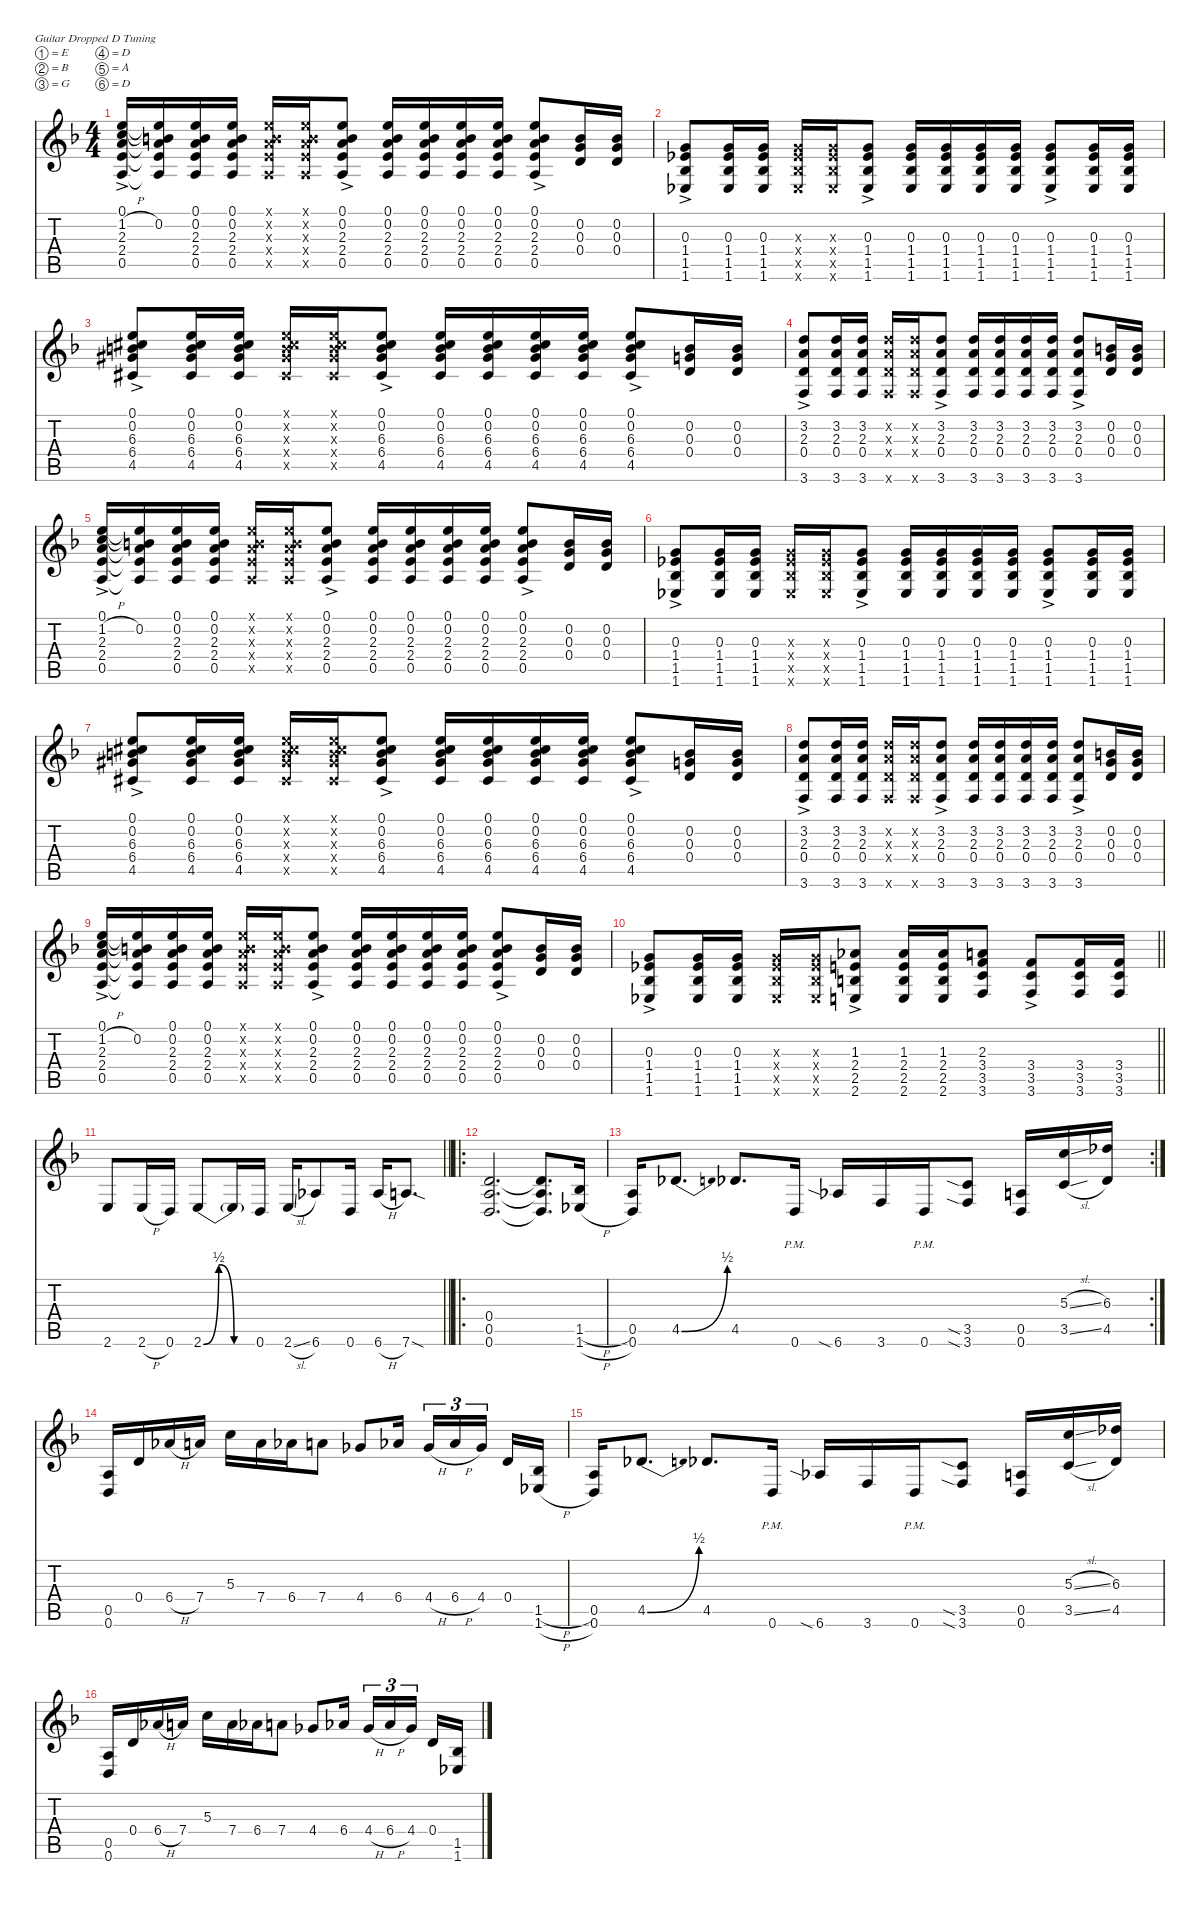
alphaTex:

\defaultSystemsLayout 4
\hideDynamics
\bracketExtendMode nobrackets
\singleTrackTrackNamePolicy hidden
\multiTrackTrackNamePolicy hidden
\otherSystemsTrackNameOrientation horizontal
\track ("Guitar 1" "Guitar 1") {defaultSystemsLayout 4 mute instrument distortionguitar}
\staff {score tabs}
\tuning (E4 B3 G3 D3 A2 D2)
\ts (4 4)
\tempo (89 hide)
\clef g2
\ks dminor
(0.1{ac acc forcenatural} 1.2{h ac acc forcenatural} 2.3{ac acc forcenatural} 2.4{ac acc forcenatural} 0.5{ac acc forcenatural}).16{dy ff beam Up} (0.1{t acc forcenatural} 0.2{acc forcenatural} 2.3{t acc forcenatural} 2.4{t acc forcenatural} 0.5{t acc forcenatural}).16{beam Up} (0.1{acc forcenatural} 0.2{acc forcenatural} 2.3{acc forcenatural} 2.4{acc forcenatural} 0.5{acc forcenatural}).16{beam Up} (0.1{acc forcenatural} 0.2{acc forcenatural} 2.3{acc forcenatural} 2.4{acc forcenatural} 0.5{acc forcenatural}).16{beam Up} (0.1{x acc forcenatural} 0.2{x acc forcenatural} 2.3{x acc forcenatural} 2.4{x acc forcenatural} 0.5{x acc forcenatural}).16{beam Up} (0.1{x acc forcenatural} 0.2{x acc forcenatural} 2.3{x acc forcenatural} 2.4{x acc forcenatural} 0.5{x acc forcenatural}).16{beam Up} (0.1{ac acc forcenatural} 0.2{ac acc forcenatural} 2.3{ac acc forcenatural} 2.4{ac acc forcenatural} 0.5{ac acc forcenatural}).8{beam Up} (0.1{acc forcenatural} 0.2{acc forcenatural} 2.3{acc forcenatural} 2.4{acc forcenatural} 0.5{acc forcenatural}).16{beam Up} (0.1{acc forcenatural} 0.2{acc forcenatural} 2.3{acc forcenatural} 2.4{acc forcenatural} 0.5{acc forcenatural}).16{beam Up} (0.1{acc forcenatural} 0.2{acc forcenatural} 2.3{acc forcenatural} 2.4{acc forcenatural} 0.5{acc forcenatural}).16{beam Up} (0.1{acc forcenatural} 0.2{acc forcenatural} 2.3{acc forcenatural} 2.4{acc forcenatural} 0.5{acc forcenatural}).16{beam Up} (0.1{ac acc forcenatural} 0.2{ac acc forcenatural} 2.3{ac acc forcenatural} 2.4{ac acc forcenatural} 0.5{ac acc forcenatural}).8{beam Up} (0.2{acc forcenatural} 0.3{acc forcenatural} 0.4{acc forcenatural}).16{beam Up} (0.2{acc forcenatural} 0.3{acc forcenatural} 0.4{acc forcenatural}).16{beam Up} |
\tempo (88 hide)
(0.3{ac acc forcenatural} 1.4{ac acc b} 1.5{ac acc b} 1.6{ac acc b}).8{beam Up} (0.3{acc forcenatural} 1.4{acc b} 1.5{acc b} 1.6{acc b}).16{beam Up} (0.3{acc forcenatural} 1.4{acc b} 1.5{acc b} 1.6{acc b}).16{beam Up} (0.3{x acc forcenatural} 1.4{x acc b} 1.5{x acc b} 1.6{x acc b}).16{beam Up} (0.3{x acc forcenatural} 1.4{x acc b} 1.5{x acc b} 1.6{x acc b}).16{beam Up} (0.3{ac acc forcenatural} 1.4{ac acc b} 1.5{ac acc b} 1.6{ac acc b}).8{beam Up} (0.3{acc forcenatural} 1.4{acc b} 1.5{acc b} 1.6{acc b}).16{beam Up} (0.3{acc forcenatural} 1.4{acc b} 1.5{acc b} 1.6{acc b}).16{beam Up} (0.3{acc forcenatural} 1.4{acc b} 1.5{acc b} 1.6{acc b}).16{beam Up} (0.3{acc forcenatural} 1.4{acc b} 1.5{acc b} 1.6{acc b}).16{beam Up} (0.3{ac acc forcenatural} 1.4{ac acc b} 1.5{ac acc b} 1.6{ac acc b}).8{beam Up} (0.3{acc forcenatural} 1.4{acc b} 1.5{acc b} 1.6{acc b}).16{beam Up} (0.3{acc forcenatural} 1.4{acc b} 1.5{acc b} 1.6{acc b}).16{beam Up} |
\tempo (89 hide)
(0.1{ac acc forcenatural} 0.2{ac acc forcenatural} 6.3{ac acc #} 6.4{ac acc #} 4.5{ac acc #}).8{dy mp beam Up} (0.1{acc forcenatural} 0.2{acc forcenatural} 6.3{acc #} 6.4{acc #} 4.5{acc #}).16{dy mf beam Up} (0.1{acc forcenatural} 0.2{acc forcenatural} 6.3{acc #} 6.4{acc #} 4.5{acc #}).16{beam Up} (0.1{x acc forcenatural} 0.2{x acc forcenatural} 6.3{x acc #} 6.4{x acc #} 4.5{x acc #}).16{beam Up} (0.1{x acc forcenatural} 0.2{x acc forcenatural} 6.3{x acc #} 6.4{x acc #} 4.5{x acc #}).16{beam Up} (0.1{ac acc forcenatural} 0.2{ac acc forcenatural} 6.3{ac acc #} 6.4{ac acc #} 4.5{ac acc #}).8{beam Up} (0.1{acc forcenatural} 0.2{acc forcenatural} 6.3{acc #} 6.4{acc #} 4.5{acc #}).16{beam Up} (0.1{acc forcenatural} 0.2{acc forcenatural} 6.3{acc #} 6.4{acc #} 4.5{acc #}).16{beam Up} (0.1{acc forcenatural} 0.2{acc forcenatural} 6.3{acc #} 6.4{acc #} 4.5{acc #}).16{beam Up} (0.1{acc forcenatural} 0.2{acc forcenatural} 6.3{acc #} 6.4{acc #} 4.5{acc #}).16{beam Up} (0.1{ac acc forcenatural} 0.2{ac acc forcenatural} 6.3{ac acc #} 6.4{ac acc #} 4.5{ac acc #}).8{beam Up} (0.2{acc forcenatural} 0.3{acc forcenatural} 0.4{acc forcenatural}).16{beam Up} (0.2{acc forcenatural} 0.3{acc forcenatural} 0.4{acc forcenatural}).16{beam Up} |
\tempo (88 hide)
(3.2{ac acc forcenatural} 2.3{ac acc forcenatural} 0.4{ac acc forcenatural} 3.6{ac acc forcenatural}).8{dy ff beam Up} (3.2{acc forcenatural} 2.3{acc forcenatural} 0.4{acc forcenatural} 3.6{acc forcenatural}).16{beam Up} (3.2{acc forcenatural} 2.3{acc forcenatural} 0.4{acc forcenatural} 3.6{acc forcenatural}).16{beam Up} (3.2{x acc forcenatural} 2.3{x acc forcenatural} 0.4{x acc forcenatural} 3.6{x acc forcenatural}).16{beam Up} (3.2{x acc forcenatural} 2.3{x acc forcenatural} 0.4{x acc forcenatural} 3.6{x acc forcenatural}).16{beam Up} (3.2{ac acc forcenatural} 2.3{ac acc forcenatural} 0.4{ac acc forcenatural} 3.6{ac acc forcenatural}).8{beam Up} (3.2{acc forcenatural} 2.3{acc forcenatural} 0.4{acc forcenatural} 3.6{acc forcenatural}).16{beam Up} (3.2{acc forcenatural} 2.3{acc forcenatural} 0.4{acc forcenatural} 3.6{acc forcenatural}).16{beam Up} (3.2{acc forcenatural} 2.3{acc forcenatural} 0.4{acc forcenatural} 3.6{acc forcenatural}).16{beam Up} (3.2{acc forcenatural} 2.3{acc forcenatural} 0.4{acc forcenatural} 3.6{acc forcenatural}).16{beam Up} (3.2{ac acc forcenatural} 2.3{ac acc forcenatural} 0.4{ac acc forcenatural} 3.6{ac acc forcenatural}).8{beam Up} (0.2{acc forcenatural} 0.3{acc forcenatural} 0.4{acc forcenatural}).16{beam Up} (0.2{acc forcenatural} 0.3{acc forcenatural} 0.4{acc forcenatural}).16{beam Up} |
\tempo (89 hide)
\tempo (88 0.99375 hide)
(0.1{ac acc forcenatural} 1.2{h ac acc forcenatural} 2.3{ac acc forcenatural} 2.4{ac acc forcenatural} 0.5{ac acc forcenatural}).16{beam Up} (0.1{t acc forcenatural} 0.2{acc forcenatural} 2.3{t acc forcenatural} 2.4{t acc forcenatural} 0.5{t acc forcenatural}).16{beam Up} (0.1{acc forcenatural} 0.2{acc forcenatural} 2.3{acc forcenatural} 2.4{acc forcenatural} 0.5{acc forcenatural}).16{beam Up} (0.1{acc forcenatural} 0.2{acc forcenatural} 2.3{acc forcenatural} 2.4{acc forcenatural} 0.5{acc forcenatural}).16{beam Up} (0.1{x acc forcenatural} 0.2{x acc forcenatural} 2.3{x acc forcenatural} 2.4{x acc forcenatural} 0.5{x acc forcenatural}).16{beam Up} (0.1{x acc forcenatural} 0.2{x acc forcenatural} 2.3{x acc forcenatural} 2.4{x acc forcenatural} 0.5{x acc forcenatural}).16{beam Up} (0.1{ac acc forcenatural} 0.2{ac acc forcenatural} 2.3{ac acc forcenatural} 2.4{ac acc forcenatural} 0.5{ac acc forcenatural}).8{beam Up} (0.1{acc forcenatural} 0.2{acc forcenatural} 2.3{acc forcenatural} 2.4{acc forcenatural} 0.5{acc forcenatural}).16{beam Up} (0.1{acc forcenatural} 0.2{acc forcenatural} 2.3{acc forcenatural} 2.4{acc forcenatural} 0.5{acc forcenatural}).16{beam Up} (0.1{acc forcenatural} 0.2{acc forcenatural} 2.3{acc forcenatural} 2.4{acc forcenatural} 0.5{acc forcenatural}).16{beam Up} (0.1{acc forcenatural} 0.2{acc forcenatural} 2.3{acc forcenatural} 2.4{acc forcenatural} 0.5{acc forcenatural}).16{beam Up} (0.1{ac acc forcenatural} 0.2{ac acc forcenatural} 2.3{ac acc forcenatural} 2.4{ac acc forcenatural} 0.5{ac acc forcenatural}).8{beam Up} (0.2{acc forcenatural} 0.3{acc forcenatural} 0.4{acc forcenatural}).16{beam Up} (0.2{acc forcenatural} 0.3{acc forcenatural} 0.4{acc forcenatural}).16{beam Up} |
(0.3{ac acc forcenatural} 1.4{ac acc b} 1.5{ac acc b} 1.6{ac acc b}).8{beam Up} (0.3{acc forcenatural} 1.4{acc b} 1.5{acc b} 1.6{acc b}).16{beam Up} (0.3{acc forcenatural} 1.4{acc b} 1.5{acc b} 1.6{acc b}).16{beam Up} (0.3{x acc forcenatural} 1.4{x acc b} 1.5{x acc b} 1.6{x acc b}).16{beam Up} (0.3{x acc forcenatural} 1.4{x acc b} 1.5{x acc b} 1.6{x acc b}).16{beam Up} (0.3{ac acc forcenatural} 1.4{ac acc b} 1.5{ac acc b} 1.6{ac acc b}).8{beam Up} (0.3{acc forcenatural} 1.4{acc b} 1.5{acc b} 1.6{acc b}).16{beam Up} (0.3{acc forcenatural} 1.4{acc b} 1.5{acc b} 1.6{acc b}).16{beam Up} (0.3{acc forcenatural} 1.4{acc b} 1.5{acc b} 1.6{acc b}).16{beam Up} (0.3{acc forcenatural} 1.4{acc b} 1.5{acc b} 1.6{acc b}).16{beam Up} (0.3{ac acc forcenatural} 1.4{ac acc b} 1.5{ac acc b} 1.6{ac acc b}).8{beam Up} (0.3{acc forcenatural} 1.4{acc b} 1.5{acc b} 1.6{acc b}).16{beam Up} (0.3{acc forcenatural} 1.4{acc b} 1.5{acc b} 1.6{acc b}).16{beam Up} |
\tempo (89 0.00625 hide)
\tempo (88 0.99375 hide)
(0.1{ac acc forcenatural} 0.2{ac acc forcenatural} 6.3{ac acc #} 6.4{ac acc #} 4.5{ac acc #}).8{dy mp beam Up} (0.1{acc forcenatural} 0.2{acc forcenatural} 6.3{acc #} 6.4{acc #} 4.5{acc #}).16{dy mf beam Up} (0.1{acc forcenatural} 0.2{acc forcenatural} 6.3{acc #} 6.4{acc #} 4.5{acc #}).16{beam Up} (0.1{x acc forcenatural} 0.2{x acc forcenatural} 6.3{x acc #} 6.4{x acc #} 4.5{x acc #}).16{beam Up} (0.1{x acc forcenatural} 0.2{x acc forcenatural} 6.3{x acc #} 6.4{x acc #} 4.5{x acc #}).16{beam Up} (0.1{ac acc forcenatural} 0.2{ac acc forcenatural} 6.3{ac acc #} 6.4{ac acc #} 4.5{ac acc #}).8{beam Up} (0.1{acc forcenatural} 0.2{acc forcenatural} 6.3{acc #} 6.4{acc #} 4.5{acc #}).16{beam Up} (0.1{acc forcenatural} 0.2{acc forcenatural} 6.3{acc #} 6.4{acc #} 4.5{acc #}).16{beam Up} (0.1{acc forcenatural} 0.2{acc forcenatural} 6.3{acc #} 6.4{acc #} 4.5{acc #}).16{beam Up} (0.1{acc forcenatural} 0.2{acc forcenatural} 6.3{acc #} 6.4{acc #} 4.5{acc #}).16{beam Up} (0.1{ac acc forcenatural} 0.2{ac acc forcenatural} 6.3{ac acc #} 6.4{ac acc #} 4.5{ac acc #}).8{beam Up} (0.2{acc forcenatural} 0.3{acc forcenatural} 0.4{acc forcenatural}).16{beam Up} (0.2{acc forcenatural} 0.3{acc forcenatural} 0.4{acc forcenatural}).16{beam Up} |
(3.2{ac acc forcenatural} 2.3{ac acc forcenatural} 0.4{ac acc forcenatural} 3.6{ac acc forcenatural}).8{dy ff beam Up} (3.2{acc forcenatural} 2.3{acc forcenatural} 0.4{acc forcenatural} 3.6{acc forcenatural}).16{beam Up} (3.2{acc forcenatural} 2.3{acc forcenatural} 0.4{acc forcenatural} 3.6{acc forcenatural}).16{beam Up} (3.2{x acc forcenatural} 2.3{x acc forcenatural} 0.4{x acc forcenatural} 3.6{x acc forcenatural}).16{beam Up} (3.2{x acc forcenatural} 2.3{x acc forcenatural} 0.4{x acc forcenatural} 3.6{x acc forcenatural}).16{beam Up} (3.2{ac acc forcenatural} 2.3{ac acc forcenatural} 0.4{ac acc forcenatural} 3.6{ac acc forcenatural}).8{beam Up} (3.2{acc forcenatural} 2.3{acc forcenatural} 0.4{acc forcenatural} 3.6{acc forcenatural}).16{beam Up} (3.2{acc forcenatural} 2.3{acc forcenatural} 0.4{acc forcenatural} 3.6{acc forcenatural}).16{beam Up} (3.2{acc forcenatural} 2.3{acc forcenatural} 0.4{acc forcenatural} 3.6{acc forcenatural}).16{beam Up} (3.2{acc forcenatural} 2.3{acc forcenatural} 0.4{acc forcenatural} 3.6{acc forcenatural}).16{beam Up} (3.2{ac acc forcenatural} 2.3{ac acc forcenatural} 0.4{ac acc forcenatural} 3.6{ac acc forcenatural}).8{beam Up} (0.2{acc forcenatural} 0.3{acc forcenatural} 0.4{acc forcenatural}).16{beam Up} (0.2{acc forcenatural} 0.3{acc forcenatural} 0.4{acc forcenatural}).16{beam Up} |
\tempo (89 hide)
(0.1{ac acc forcenatural} 1.2{h ac acc forcenatural} 2.3{ac acc forcenatural} 2.4{ac acc forcenatural} 0.5{ac acc forcenatural}).16{beam Up} (0.1{t acc forcenatural} 0.2{acc forcenatural} 2.3{t acc forcenatural} 2.4{t acc forcenatural} 0.5{t acc forcenatural}).16{beam Up} (0.1{acc forcenatural} 0.2{acc forcenatural} 2.3{acc forcenatural} 2.4{acc forcenatural} 0.5{acc forcenatural}).16{beam Up} (0.1{acc forcenatural} 0.2{acc forcenatural} 2.3{acc forcenatural} 2.4{acc forcenatural} 0.5{acc forcenatural}).16{beam Up} (0.1{x acc forcenatural} 0.2{x acc forcenatural} 2.3{x acc forcenatural} 2.4{x acc forcenatural} 0.5{x acc forcenatural}).16{beam Up} (0.1{x acc forcenatural} 0.2{x acc forcenatural} 2.3{x acc forcenatural} 2.4{x acc forcenatural} 0.5{x acc forcenatural}).16{beam Up} (0.1{ac acc forcenatural} 0.2{ac acc forcenatural} 2.3{ac acc forcenatural} 2.4{ac acc forcenatural} 0.5{ac acc forcenatural}).8{beam Up} (0.1{acc forcenatural} 0.2{acc forcenatural} 2.3{acc forcenatural} 2.4{acc forcenatural} 0.5{acc forcenatural}).16{beam Up} (0.1{acc forcenatural} 0.2{acc forcenatural} 2.3{acc forcenatural} 2.4{acc forcenatural} 0.5{acc forcenatural}).16{beam Up} (0.1{acc forcenatural} 0.2{acc forcenatural} 2.3{acc forcenatural} 2.4{acc forcenatural} 0.5{acc forcenatural}).16{beam Up} (0.1{acc forcenatural} 0.2{acc forcenatural} 2.3{acc forcenatural} 2.4{acc forcenatural} 0.5{acc forcenatural}).16{beam Up} (0.1{ac acc forcenatural} 0.2{ac acc forcenatural} 2.3{ac acc forcenatural} 2.4{ac acc forcenatural} 0.5{ac acc forcenatural}).8{beam Up} (0.2{acc forcenatural} 0.3{acc forcenatural} 0.4{acc forcenatural}).16{beam Up} (0.2{acc forcenatural} 0.3{acc forcenatural} 0.4{acc forcenatural}).16{beam Up} |
\tempo (88 hide)
\barLineRight lightlight
(0.3{ac acc forcenatural} 1.4{ac acc b} 1.5{ac acc b} 1.6{ac acc b}).8{beam Up} (0.3{acc forcenatural} 1.4{acc b} 1.5{acc b} 1.6{acc b}).16{beam Up} (0.3{acc forcenatural} 1.4{acc b} 1.5{acc b} 1.6{acc b}).16{beam Up} (0.3{x acc forcenatural} 1.4{x acc b} 1.5{x acc b} 1.6{x acc b}).16{beam Up} (0.3{x acc forcenatural} 1.4{x acc b} 1.5{x acc b} 1.6{x acc b}).16{beam Up} (1.3{ac acc b} 2.4{ac acc forcenatural} 2.5{ac acc forcenatural} 2.6{ac acc forcenatural}).8{beam Up} (1.3{acc b} 2.4{acc forcenatural} 2.5{acc forcenatural} 2.6{acc forcenatural}).16{beam Up} (1.3{acc b} 2.4{acc forcenatural} 2.5{acc forcenatural} 2.6{acc forcenatural}).16{beam Up} (2.3{acc forcenatural} 3.4{acc forcenatural} 3.5{acc forcenatural} 3.6{acc forcenatural}).8{beam Up} (3.4{ac acc forcenatural} 3.5{ac acc forcenatural} 3.6{ac acc forcenatural}).8{beam Up} (3.4{acc forcenatural} 3.5{acc forcenatural} 3.6{acc forcenatural}).16{beam Up} (3.4{acc forcenatural} 3.5{acc forcenatural} 3.6{acc forcenatural}).16{beam Up} |
\tempo (89 0.00625 hide)
\barLineRight lightlight
2.6{acc forcenatural}.8{dy f beam Up} 2.6{h acc forcenatural}.16{beam Up} 0.6{acc forcenatural}.16{beam Up} 2.6{be (bendrelease 0 0 30 2 30 2 60 0) acc forcenatural}.8{beam Up} 2.6{be (hold 0 0 60 0) t acc forcenatural}.16{beam Up} 0.6{acc forcenatural}.16{beam Up} 2.6{sl acc forcenatural}.16{beam Up} 6.6{acc b}.8{beam Up} 0.6{acc forcenatural}.16{beam Up} 6.6{h acc b}.16{beam Up} 7.6{sod acc forcenatural}.8{d beam Up} |
\ro
\tempo (88 0.00625 hide)
(0.4{acc forcenatural} 0.5{acc forcenatural} 0.6{acc forcenatural}).2{d dy ppp beam Up} (0.4{t acc forcenatural} 0.5{t acc forcenatural} 0.6{t acc forcenatural}).8{d beam Up} (1.5{h acc b} 1.6{h acc b}).16{dy mf beam Up} |
\rc 2
\tempo (89 hide)
(0.5{acc forcenatural} 0.6{acc forcenatural}).16{beam Up} 4.5{be (bend 4.2 0 52.8 2) acc b}.8{d beam Up} 4.5{acc b}.8{d beam Up} 0.6{pm acc forcenatural}.16{beam Up} 6.6{sia acc b}.16{beam Up} 3.6{acc forcenatural}.16{beam Up} 0.6{pm acc forcenatural}.16{beam Up} (3.5{sia acc forcenatural} 3.6{sia acc forcenatural}).8{beam Up} (0.5{acc forcenatural} 0.6{acc forcenatural}).16{beam Up} (5.3{sl acc forcenatural} 3.5{sl acc forcenatural}).16{beam Up} (6.3{acc b} 4.5{acc b}).16{beam Up} |
\tempo (88 hide)
\tempo (89 0.99375 hide)
(0.5{acc forcenatural} 0.6{acc forcenatural}).16{dy ppp beam Up} 0.4{acc forcenatural}.16{dy mf beam Up} 6.4{h acc b}.16{beam Up} 7.4{acc forcenatural}.16{beam Up} 5.3{acc forcenatural}.16{beam Down} 7.4{acc forcenatural}.16{beam Down} 6.4{acc b}.16{beam Down} 7.4{acc forcenatural}.8{beam Down} 4.4{acc b}.8{beam Up} 6.4{acc b}.16{beam Up} 4.4{h acc b}.16{tu (3 2) beam Up} 6.4{h acc b}.16{tu (3 2) beam Up} 4.4{acc b}.16{tu (3 2) beam Up} 0.4{acc forcenatural}.16{beam Up} (1.5{h acc b} 1.6{h acc b}).16{beam Up} |
(0.5{acc forcenatural} 0.6{acc forcenatural}).16{beam Up} 4.5{be (bend 4.2 0 52.8 2) acc b}.8{d beam Up} 4.5{acc b}.8{d beam Up} 0.6{pm acc forcenatural}.16{beam Up} 6.6{sia acc b}.16{beam Up} 3.6{acc forcenatural}.16{beam Up} 0.6{pm acc forcenatural}.16{beam Up} (3.5{sia acc forcenatural} 3.6{sia acc forcenatural}).8{beam Up} (0.5{acc forcenatural} 0.6{acc forcenatural}).16{beam Up} (5.3{sl acc forcenatural} 3.5{sl acc forcenatural}).16{beam Up} (6.3{acc b} 4.5{acc b}).16{beam Up} |
\tempo (88 0.00625 hide)
\tempo (89 0.99375 hide)
(0.5{acc forcenatural} 0.6{acc forcenatural}).16{dy ppp beam Up} 0.4{acc forcenatural}.16{dy mf beam Up} 6.4{h acc b}.16{beam Up} 7.4{acc forcenatural}.16{beam Up} 5.3{acc forcenatural}.16{beam Down} 7.4{acc forcenatural}.16{beam Down} 6.4{acc b}.16{beam Down} 7.4{acc forcenatural}.8{beam Down} 4.4{acc b}.8{beam Up} 6.4{acc b}.16{beam Up} 4.4{h acc b}.16{tu (3 2) beam Up} 6.4{h acc b}.16{tu (3 2) beam Up} 4.4{acc b}.16{tu (3 2) beam Up} 0.4{acc forcenatural}.16{beam Up} (1.5{h acc b} 1.6{h acc b}).16{beam Up}
